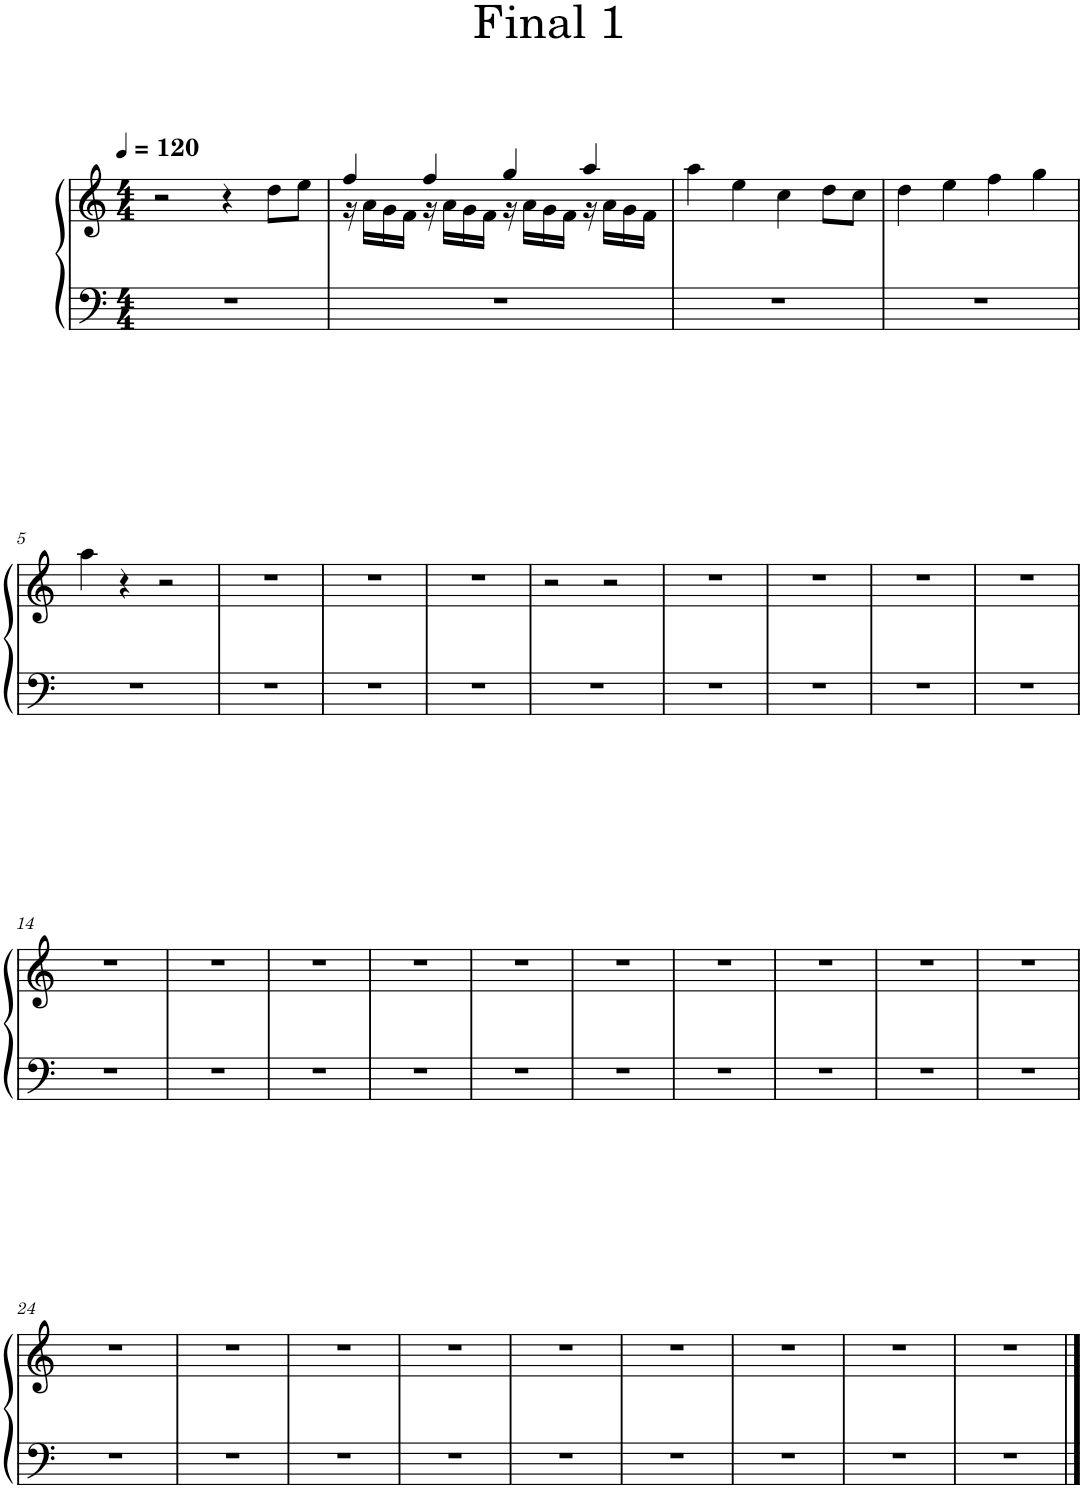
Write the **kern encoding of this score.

**kern	**kern
*part1	*part1
*staff2	*staff1
*I"Piano	*
*I'Pno.	*
*clefF4	*clefG2
*k[]	*k[]
*M4/4	*M4/4
*MM120	*MM120
=1	=1
1r	2r
.	4r
.	8dd\L
.	8ee\J
=2	=2
*	*^
1r	4ff/	16r
.	.	16a\LL
.	.	16g\
.	.	16f\JJ
.	4ff/	16r
.	.	16a\LL
.	.	16g\
.	.	16f\JJ
.	4gg/	16r
.	.	16a\LL
.	.	16g\
.	.	16f\JJ
.	4aa/	16r
.	.	16a\LL
.	.	16g\
.	.	16f\JJ
*	*v	*v
=3	=3
1r	4aa\
.	4ee\
.	4cc\
.	8dd\L
.	8cc\J
=4	=4
1r	4dd\
.	4ee\
.	4ff\
.	4gg\
!!LO:LB:g=z
=5	=5
1r	4aa\
.	4r
.	2r
=6	=6
1r	1r
=7	=7
1r	1r
=8	=8
1r	1r
=9	=9
1r	2r
.	2r
=10	=10
1r	1r
=11	=11
1r	1r
=12	=12
1r	1r
=13	=13
1r	1r
!!LO:LB:g=z
=14	=14
1r	1r
=15	=15
1r	1r
=16	=16
1r	1r
=17	=17
1r	1r
=18	=18
1r	1r
=19	=19
1r	1r
=20	=20
1r	1r
=21	=21
1r	1r
=22	=22
1r	1r
=23	=23
1r	1r
!!LO:LB:g=z
=24	=24
1r	1r
=25	=25
1r	1r
=26	=26
1r	1r
=27	=27
1r	1r
=28	=28
1r	1r
=29	=29
1r	1r
=30	=30
1r	1r
=31	=31
1r	1r
=32	=32
1r	1r
==	==
*-	*-
